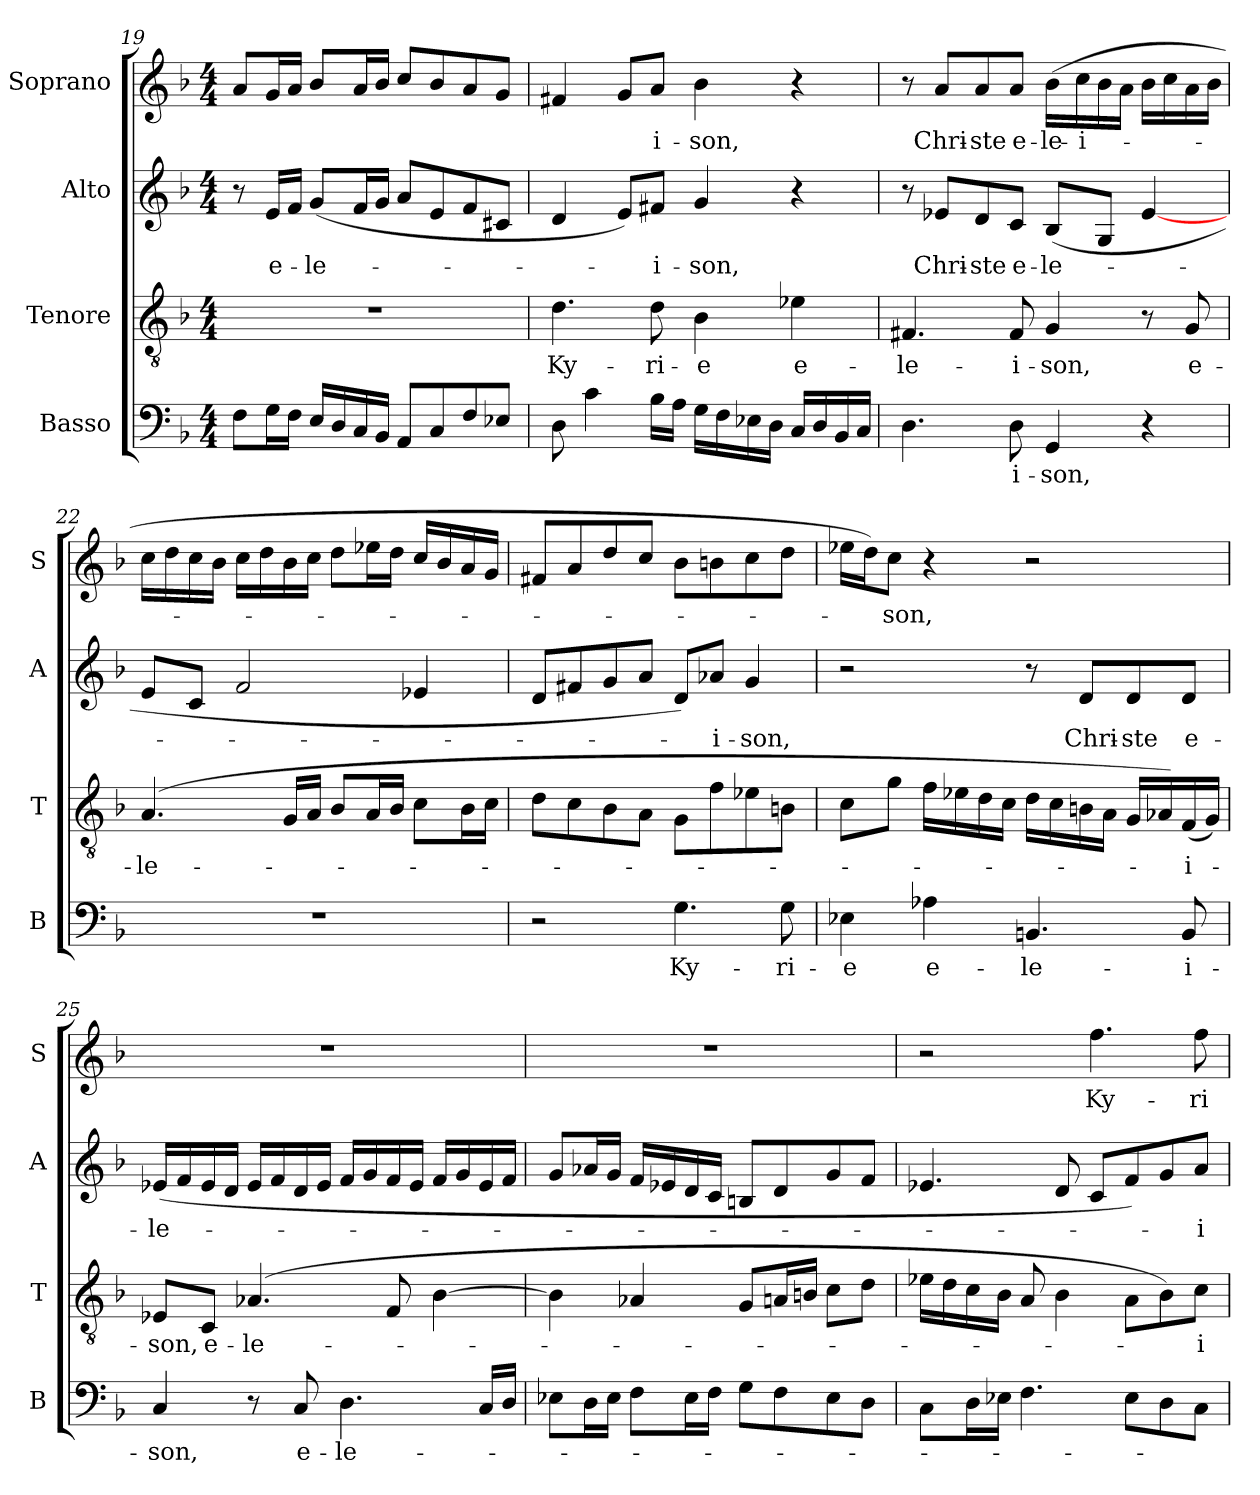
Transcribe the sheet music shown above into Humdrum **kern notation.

**kern	**text	**kern	**text	**kern	**text	**kern	**text
*part4	*part4	*part3	*part3	*part2	*part2	*part1	*part1
*staff4	*staff4	*staff3	*staff3	*staff2	*staff2	*staff1	*staff1
*I"Basso	*	*I"Tenore	*	*I"Alto	*	*I"Soprano	*
*I'B	*	*I'T	*	*I'A	*	*I'S	*
!!LO:PB:g=z
*clefF4	*	*clefGv2	*	*clefG2	*	*clefG2	*
*k[b-]	*	*k[b-]	*	*k[b-]	*	*k[b-]	*
*d:	*	*d:	*	*d:	*	*d:	*
*M4/4	*	*M4/4	*	*M4/4	*	*M4/4	*
=19	=19	=19	=19	=19	=19	=19	=19
8F\L	.	1r	.	8r	.	8a/L	.
!	!	!	!	!	!LO:LY:b	!	!
16G\L	.	.	.	16e/LL	e-	16g/L	.
16F\JJ	.	.	.	16f/JJ	.	16a/JJ	.
!	!	!	!	!	!LO:LY:b	!	!
16E/LL	.	.	.	(<8g/L	-le-	8b-/L	.
16D/	.	.	.	.	.	.	.
16C/	.	.	.	16f/L	.	16a/L	.
16BB-/JJ	.	.	.	16g/JJ	.	16b-/JJ	.
8AA/L	.	.	.	8a/L	.	8cc/L	.
8C/	.	.	.	8e/	.	8b-/	.
8F/	.	.	.	8f/	.	8a/	.
8E-X/J	.	.	.	8c#X/J	.	8g/J	.
=20	=20	=20	=20	=20	=20	=20	=20
!	!	!	!LO:LY:b	!	!	!	!
8D\	.	4.d\	Ky-	4d/	.	4f#X/	.
4c\	.	.	.	.	.	.	.
.	.	.	.	8e/L)	.	8g/L	.
!	!	!	!LO:LY:b	!	!LO:LY:b	!	!LO:LY:b
16B-\LL	.	8d\	-ri-	8f#X/J	-i-	8a/J	-i-
16A\JJ	.	.	.	.	.	.	.
!	!	!	!LO:LY:b	!	!LO:LY:b	!	!LO:LY:b
16G\LL	.	4B-\	-e	4g/	-son,	4b-\	-son,
16F\	.	.	.	.	.	.	.
16E-X\	.	.	.	.	.	.	.
16D\JJ	.	.	.	.	.	.	.
!	!	!	!LO:LY:b	!	!	!	!
16C/LL	.	4e-X\	e-	4r	.	4r	.
16D/	.	.	.	.	.	.	.
16BB-/	.	.	.	.	.	.	.
16C/JJ	.	.	.	.	.	.	.
=21	=21	=21	=21	=21	=21	=21	=21
!	!	!	!LO:LY:b	!	!	!	!
4.D\	.	4.F#X/	-le-	8r	.	8r	.
!	!	!	!	!	!LO:LY:b	!	!LO:LY:b
.	.	.	.	8e-X/L	Chri-	8a/L	Chri-
!	!	!	!	!	!LO:LY:b	!	!LO:LY:b
.	.	.	.	8d/	-ste	8a/	-ste
!	!LO:LY:b	!	!LO:LY:b	!	!LO:LY:b	!	!LO:LY:b
8D\	-i-	8F#/	-i-	8c/J	e-	8a/J	e-
!	!LO:LY:b	!	!LO:LY:b	!	!LO:LY:b	!	!LO:LY:b
4GG/	-son,	4G/	-son,	(<8B-/L	-le-	(>16b-\LL	-le-
!	!	!	!	!	!	!	!LO:LY:b
.	.	.	.	.	.	16cc\	-i-
.	.	.	.	8G/J	.	16b-\	.
.	.	.	.	.	.	16a\JJ	.
4r	.	8r	.	[4e-/	.	16b-\LL	.
.	.	.	.	.	.	16cc\	.
!	!	!	!LO:LY:b	!	!	!	!
.	.	8G/	e-	.	.	16a\	.
.	.	.	.	.	.	16b-\JJ	.
!!LO:LB:g=z
=22	=22	=22	=22	=22	=22	=22	=22
!	!	!	!LO:LY:b	!	!	!	!
1r	.	(>4.A/	-le-	8e/L	.	16cc\LL	.
.	.	.	.	.	.	16dd\	.
.	.	.	.	8c/J	.	16cc\	.
.	.	.	.	.	.	16b-\JJ	.
.	.	.	.	2f/	.	16cc\LL	.
.	.	.	.	.	.	16dd\	.
.	.	16G/LL	.	.	.	16b-\	.
.	.	16A/JJ	.	.	.	16cc\JJ	.
.	.	8B-/L	.	.	.	8dd\L	.
.	.	16A/L	.	.	.	16ee-X\L	.
.	.	16B-/JJ	.	.	.	16dd\JJ	.
.	.	8c\L	.	4e-X/	.	16cc/LL	.
.	.	.	.	.	.	16b-/	.
.	.	16B-\L	.	.	.	16a/	.
.	.	16c\JJ	.	.	.	16g/JJ	.
=23	=23	=23	=23	=23	=23	=23	=23
2r	.	8d\L	.	8d/L	.	8f#X/L	.
.	.	8c\	.	8f#X/	.	8a/	.
.	.	8B-\	.	8g/	.	8dd/	.
.	.	8A\J	.	8a/J	.	8cc/J	.
!	!LO:LY:b	!	!	!	!	!	!
4.G\	Ky-	8G\L	.	8d/L)	.	8b-\L	.
!	!	!	!	!	!LO:LY:b	!	!
.	.	8f\	.	8a-X/J	-i-	8bn\	.
!	!	!	!	!	!LO:LY:b	!	!
.	.	8e-X\	.	4g/	-son,	8cc\	.
!	!LO:LY:b	!	!	!	!	!	!
8G\	-ri-	8Bn\J	.	.	.	8dd\J	.
=24	=24	=24	=24	=24	=24	=24	=24
!	!LO:LY:b	!	!	!	!	!	!
4E-X\	-e	8c\L	.	2r	.	16ee-X\LL	.
.	.	.	.	.	.	16dd\J)	.
!	!	!	!	!	!	!	!LO:LY:b
.	.	8g\J	.	.	.	8cc\J	-son,
!	!LO:LY:b	!	!	!	!	!	!
4A-X\	e-	16f\LL	.	.	.	4r	.
.	.	16e-X\	.	.	.	.	.
.	.	16d\	.	.	.	.	.
.	.	16c\JJ	.	.	.	.	.
!	!LO:LY:b	!	!	!	!	!	!
4.BBn/	-le-	16d\LL	.	8r	.	2r	.
.	.	16c\	.	.	.	.	.
!	!	!	!	!	!LO:LY:b	!	!
.	.	16Bn\	.	8d/L	Chri-	.	.
.	.	16A\JJ	.	.	.	.	.
!	!	!	!	!	!LO:LY:b	!	!
.	.	16G/LL	.	8d/	-ste	.	.
.	.	16A-X/)	.	.	.	.	.
!	!LO:LY:b	!	!LO:LY:b	!	!LO:LY:b	!	!
8BB/	-i-	(<16F/	-i-	8d/J	e-	.	.
.	.	16G/JJ)	.	.	.	.	.
!!LO:LB:g=z
=25	=25	=25	=25	=25	=25	=25	=25
!	!LO:LY:b	!	!LO:LY:b	!	!LO:LY:b	!	!
4C/	-son,	8E-X/L	-son,	(<16e-X/LL	-le-	1r	.
.	.	.	.	16f/	.	.	.
!	!	!	!LO:LY:b	!	!	!	!
.	.	8C/J	e-	16e-/	.	.	.
.	.	.	.	16d/JJ	.	.	.
!	!	!	!LO:LY:b	!	!	!	!
8r	.	(>4.A-X/	-le-	16e-/LL	.	.	.
.	.	.	.	16f/	.	.	.
!	!LO:LY:b	!	!	!	!	!	!
8C/	e-	.	.	16d/	.	.	.
.	.	.	.	16e-/JJ	.	.	.
!	!LO:LY:b	!	!	!	!	!	!
4.D\	-le-	.	.	16f/LL	.	.	.
.	.	.	.	16g/	.	.	.
.	.	8F/	.	16f/	.	.	.
.	.	.	.	16e-/JJ	.	.	.
.	.	[4B-\	.	16f/LL	.	.	.
.	.	.	.	16g/	.	.	.
16C/LL	.	.	.	16e-/	.	.	.
16D/JJ	.	.	.	16f/JJ	.	.	.
=26	=26	=26	=26	=26	=26	=26	=26
8E-X\L	.	4B-\]	.	8g/L	.	1r	.
16D\L	.	.	.	16a-X/L	.	.	.
16E-\JJ	.	.	.	16g/JJ	.	.	.
8F\L	.	4A-X/	.	16f/LL	.	.	.
.	.	.	.	16e-X/	.	.	.
16E-\L	.	.	.	16d/	.	.	.
16F\JJ	.	.	.	16c/JJ	.	.	.
8G\L	.	8G/L	.	8Bn/L	.	.	.
8F\	.	16An/L	.	8d/	.	.	.
.	.	16Bn/JJ	.	.	.	.	.
8E-\	.	8c\L	.	8g/	.	.	.
8D\J	.	8d\J	.	8f/J	.	.	.
=27	=27	=27	=27	=27	=27	=27	=27
8C\L	.	16e-X\LL	.	4.e-X/	.	2r	.
.	.	16d\	.	.	.	.	.
16D\L	.	16c\	.	.	.	.	.
16E-X\JJ	.	16B-\JJ	.	.	.	.	.
4.F\	.	8A/	.	.	.	.	.
.	.	4B-\	.	8d/	.	.	.
!	!	!	!	!	!	!	!LO:LY:b
.	.	.	.	8c/L	.	4.ff\	Ky-
8E-\L	.	8A\L	.	8f/)	.	.	.
8D\	.	8B-\)	.	8g/	.	.	.
!	!	!	!LO:LY:b	!	!LO:LY:b	!	!LO:LY:b
8C\J	.	8c\J	-i-	8a/J	-i-	8ff\	-ri-
=	=	=	=	=	=	=	=
*-	*-	*-	*-	*-	*-	*-	*-
